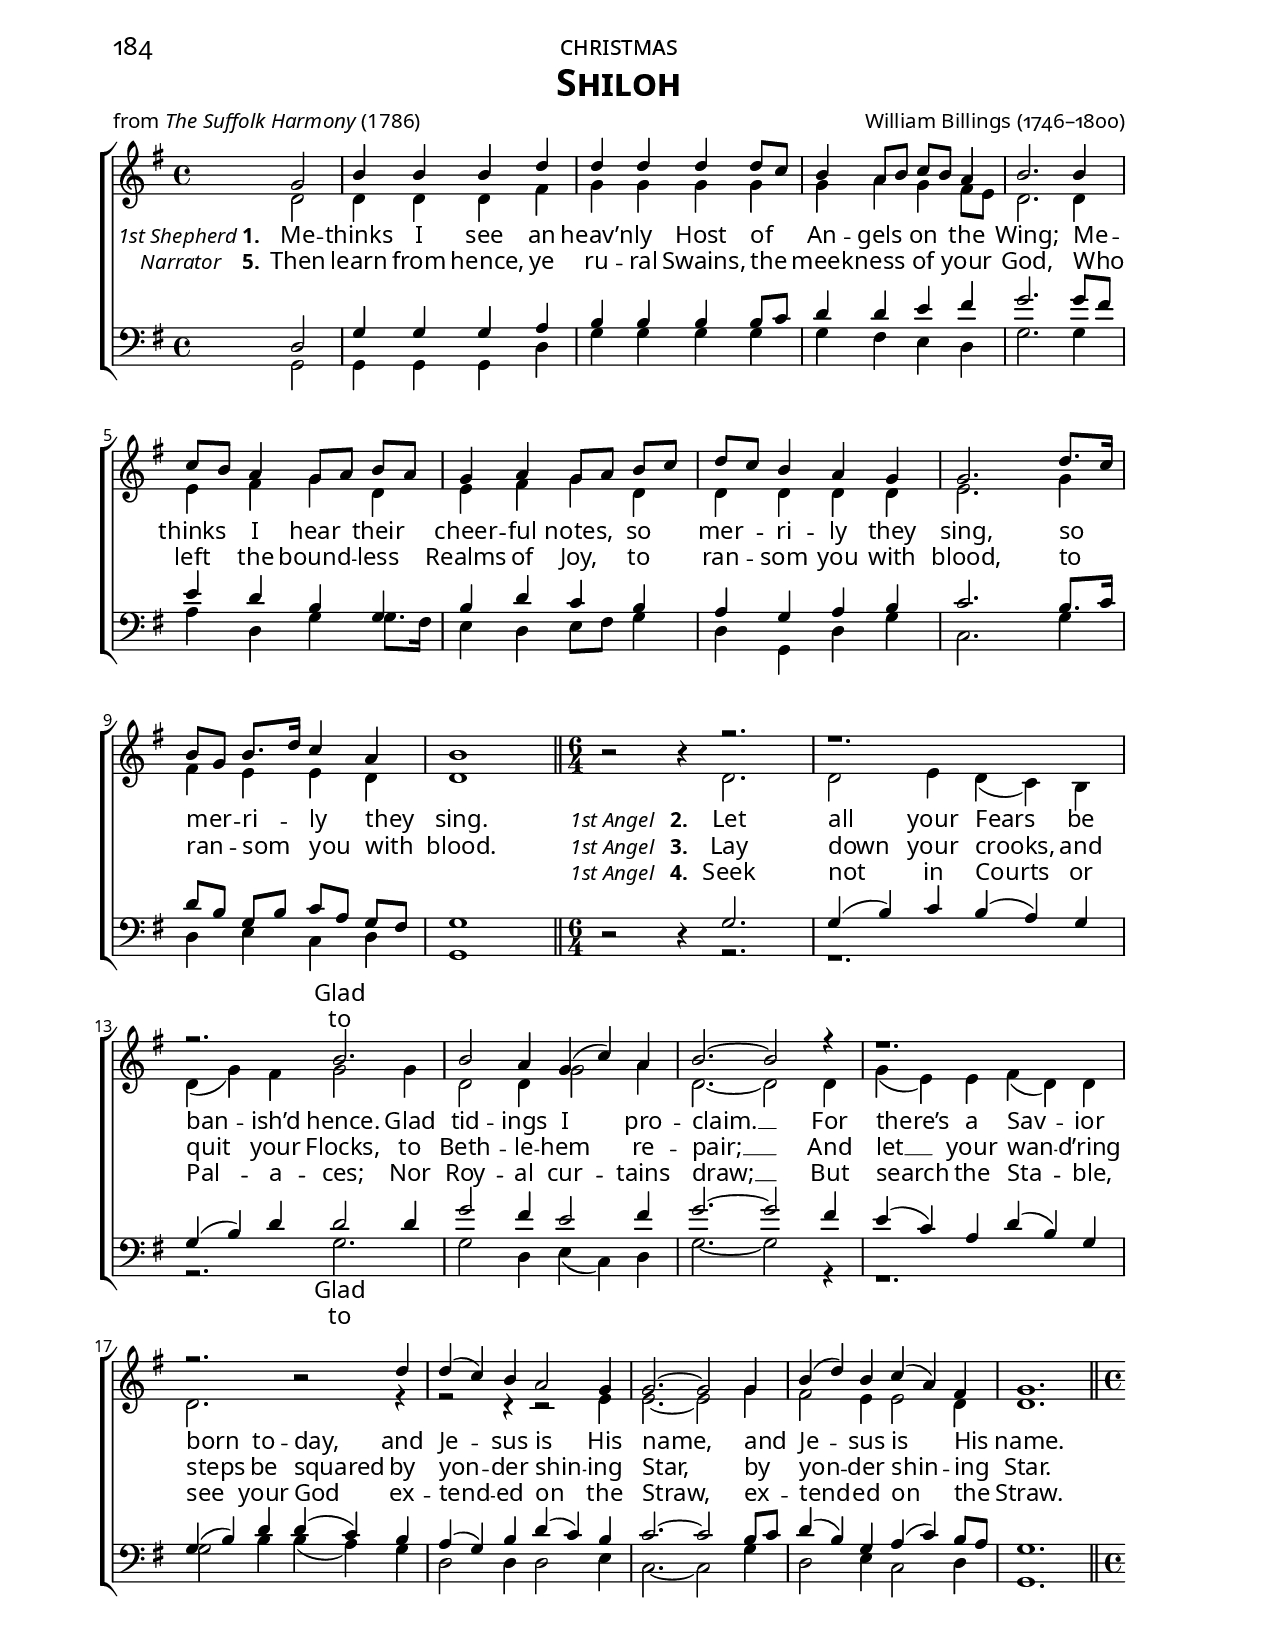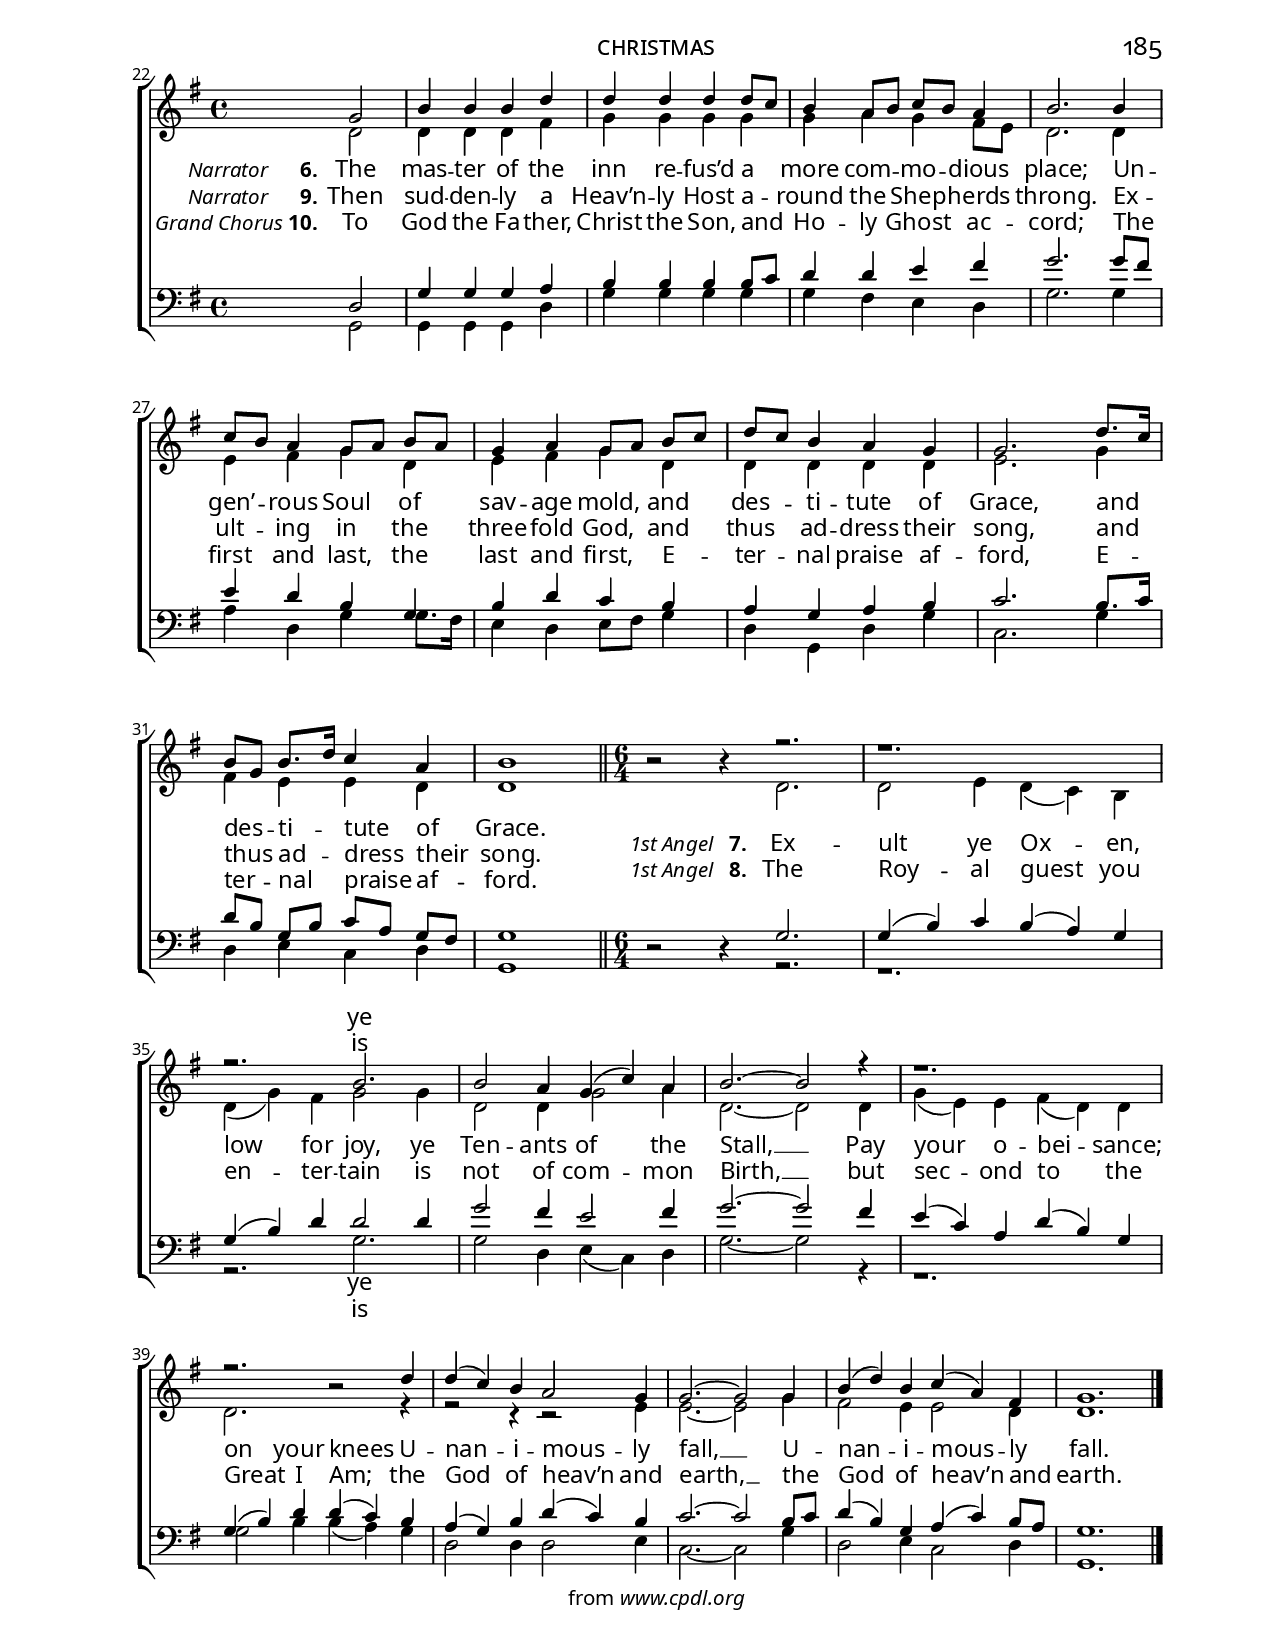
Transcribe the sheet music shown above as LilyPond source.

\version "2.14.2"
\include "util.ly"
\header {
  title = \markup{\override #'(font-name . "Garamond Premier Pro Semibold"){ \abs-fontsize #18 \smallCapsOldStyle"Shiloh"}}
  poet = \markup { "from" \italic "The Suffolk Harmony" "(1786)"}
  composer = \markup\oldStyleNum"William Billings (1746–1800)"
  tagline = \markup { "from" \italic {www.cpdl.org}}
}
\paper {
  %print-all-headers = ##t
  paper-height = 11\in
  paper-width = 8.5\in
  indent = 0\in
  %system-system-spacing = #'((basic-distance . 10) (padding . 0))
  system-system-spacing =
    #'((basic-distance . 0)
       (minimum-distance . 0)
       (padding . -5)
       (stretchability . 100))
  ragged-last-bottom = ##f
  ragged-bottom = ##f
  two-sided = ##t
  inner-margin = 1\in
  outer-margin = 0.75\in
  top-margin = 0.26\in
  bottom-margin = 0.25\in
  first-page-number = #184
  print-first-page-number = ##t
  headerLine = \markup{\override #'(font-name . "Garamond Premier Pro") \smallCapsOldStyle"christmas"}
  oddHeaderMarkup = \markup\fill-line{
     \override #'(font-name . "Garamond Premier Pro")\abs-fontsize #12.5
     \combine 
        \fill-line{"" \on-the-fly #print-page-number-check-first
        \oldStylePageNum""
        }
        \fill-line{\headerLine}
  }
  evenHeaderMarkup = \markup {
     \override #'(font-name . "Garamond Premier Pro")\abs-fontsize #12.5
     \combine
        \on-the-fly #print-page-number-check-first
        \oldStylePageNum""
        \fill-line{\headerLine}
  }
}
#(set-global-staff-size 18) \paper{ #(define fonts (make-pango-font-tree "Garamond Premier Pro" "Garamond Premier Pro" "Garamond Premier Pro" (/ 18 20))) }
global = {
  \key g \major
  \time 4/4
  \autoBeamOff
}

sopMusic = \relative c' {
  \repeat unfold 2 {
    \global
    \partial 2 g'2 |
    b4 b b d |
    d d d d8[ c] |
    b4 a8[ b] c[ b] a4 |
    b2. b4 |
    
    c8[ b] a4 g8[ a] b[ a] |
    g4 a g8[ a] b[ c] |
    d[ c] b4 a g |
    g2. d'8.[ c16] |
    b8[ g] b8.[ d16] c4 a |
    b1 \bar "||"
    
    \time 6/4 |
    b2\rest b4\rest r2. |
    r1. | \break
    r2. b2. |
    b2 a4 g( c) a |
    b2.~ b2 r4 |
    
    r1. |
    r2. b2\rest d4 |
    d( c) b a2 g4 |
    g2.~ g2 g4 |
    b( d) b c( a) fis |
    g1. \bar "||" \pageBreak
  }
  \bar "|."
}
sopWords = \lyricmode {
  \repeat unfold 34{\skip1}
  Glad
  \repeat unfold 17{\skip1}
  \repeat unfold 34{\skip1}
  ye
}
sopWordsII = \lyricmode {
  \repeat unfold 34{\skip1}
  to
  \repeat unfold 17{\skip1}
  \repeat unfold 34{\skip1}
  is
}
sopWordsIII = \lyricmode {
  \repeat unfold 34{\skip1}
  %Nor
}

altoMusic = \relative c' {
  \repeat unfold 2 {
    d2 |
    d4 d d fis |
    g g g g |
    g a g fis8[ e] |
    d2. d4 |
    
    e fis g d |
    e fis g d |
    d d d d |
    e2. g4 |
    fis e e d |
    
    d1 \bar "||"
    
    s2. d |
    d2 e4 d( c) b |
    d( g) fis g2 g4 |
    d2 d4  g2 a4 |
    d,2.~ d2 d4 |
    
    g( e) e fis( d) d |
    d2. s2 r4 |
    r2 r4 r2 e4 |
    e2.~ e2 g4 |
    fis2 e4 e2 d4 |
    d1. |
  }
}
dropLyrics = {
  \override LyricText #'extra-offset = #'(0 . -2.5)
  \override LyricHyphen #'extra-offset = #'(0 . -2.5)
  \override LyricExtender #'extra-offset = #'(0 . -2.5)
  \override StanzaNumber #'extra-offset = #'(0 . -2.5)
}
altoWords = {
  \dropLyricsIX
  \set stanza = \markup {\normal-text\italic " 1st Shepherd" "1."}
    \lyricmode {
    Me -- thinks I see an heav’n -- ly Host of An -- gels on the Wing;
    Me -- thinks I hear their cheer -- ful notes, so mer -- ri -- ly they sing,
    so mer -- ri -- ly they sing.
  }
  \set stanza = \markup {\normal-text\italic "1st Angel" "  2. "}
  \lyricmode {
    Let all your Fears be ban -- ish’d hence.
    Glad tid -- ings I pro -- claim. __
    For there’s a Sav -- ior born to -- day,
    and Je -- sus is His name,
    and Je -- sus is His name.
  }
  \set stanza = \markup {\normal-text\italic " Narrator     " "6."}
  \lyricmode {
    The mas -- ter of the inn re -- fus’d a more com -- mo -- dious place;
    Un -- gen’ -- rous Soul of sav -- age mold,
    and des -- ti -- tute of Grace,
    and des -- ti -- tute of Grace.
  }
  \dropLyrics
  \set stanza = \markup {\normal-text\italic "1st Angel" "  7. "}
  \lyricmode {
    Ex -- ult ye Ox -- en,
    \dropLyricsIX
    low for joy, ye Ten -- ants of the Stall, __
    Pay your o -- bei -- sance; on your knees
    U -- nan -- i -- mous -- ly fall, __
    U -- nan -- i -- mous -- ly fall.
  }
}
altoWordsII = {
  \dropLyricsIX
  \set stanza = \markup {\normal-text\italic " Narrator   " "5."}
  \lyricmode {
    Then learn from hence, ye ru -- ral Swains, the meek -- ness of your God,
    Who left the bound -- less Realms of Joy, to ran -- som you with blood,
    to ran -- som you with blood.
  }
  \set stanza = \markup {\normal-text\italic "1st Angel" "  3. "}
  \lyricmode {
    Lay down your crooks, and quit your Flocks,
    to Beth -- le -- hem re -- pair; __
    And let __ your wan -- d’ring steps be squared
    by yon -- der shin -- ing Star,
    by yon -- der shin -- ing Star.
  }
  \set stanza = \markup {\normal-text\italic " Narrator     " "9."}
  \lyricmode {
    Then sud -- den -- ly a Heav’n -- ly Host a -- round the Shep -- herds throng.
    Ex -- ult -- ing in the three -- fold God,
    and thus ad -- dress their song,
    and thus ad -- dress their song.
  }
  \dropLyrics
  \set stanza = \markup {\normal-text\italic "1st Angel" "  8. "}
  \lyricmode {
    The Roy -- al guest you
    \dropLyricsIX
    en -- ter -- tain is not of com -- mon Birth, __
    but sec -- ond to the Great I Am;
    the God of heav’n and earth,
__
    the God of heav’n and earth.
  }
}
altoWordsIII = {
  \dropLyricsIX
  \lyricmode {
    \repeat unfold 34{\skip1}
  }
  \set stanza = \markup {\normal-text\italic "1st Angel" "  4. "}
  \lyricmode {
    Seek not in Courts or Pal -- a -- ces;
    Nor Roy -- al cur -- tains draw; __
    But search the Sta -- ble, see your God
    ex -- tend -- ed on the Straw,
    ex -- tend -- ed on the Straw.
  }
  \set stanza = \markup {\normal-text\italic " Grand Chorus" "10."}
  \lyricmode {
    To God the Fa -- ther, Christ the Son, and Ho -- ly Ghost ac -- cord;
    The first and last, the last and first,
    E -- ter -- nal praise af -- ford,
    E -- ter -- nal praise af -- ford.
    
  }
}
altoWordsIV = \lyricmode {
  
  \set ignoreMelismata = ##t
}
altoWordsV = \lyricmode {
  \set stanza = #"5. "
  \set ignoreMelismata = ##t
}
altoWordsVI = \lyricmode {
  \set stanza = #"6. "
  \set ignoreMelismata = ##t
}
tenorMusic = \relative c {
  \repeat unfold 2 {
    d2 |
    g4 g g a |
    b b b b8[ c] |
    d4 d e fis |
    g2. g8[ fis] |
    
    e4 d b g |
    b d c b |
    a g a b |
    c2. b8.[ c16] |
    d8[ b] g[ b] c[ a] g[ fis] |
    g1 \bar "||"
    
    s2. g |
    g4( b) c b( a) g |
    g( b) d d2 d4 |
    g2 fis4 e2 fis4 |
    g2.~ g2 fis4 |
    
    e( c) a d( b) g |
    g( b) d d( c) b |
    a( g) b d( c) b |
    c2.~ c2 b8[ c] |
    d4( b) g a( c) b8[ a] |
    g1. |
  }
}
tenorWords = \lyricmode {

}

bassMusic = \relative c {
  \repeat unfold 2 {
    g2 |
    g4 g g d' |
    g g g g |
    g fis e d |
    g2. g4 |
    
    a d, g g8.[ fis16] |
    e4 d e8[ fis] g4 |
    d g, d' g |
    c,2. g'4 |
    d e c d |
    g,1 \bar "||"
    
    d'2\rest d4\rest r2. |
    r1. |
    r2. g |
    g2 d4 e( c) d |
    g2.~ g2 r4 |
    
    r1. |
    g2 b4 b( a) g |
    d2 d4 d2 e4 |
    c2.~ c2 g'4 |
    d2 e4 c2 d4 |
    g,1. |
  }
}
bassWords = \lyricmode {
  \repeat unfold 34{\skip1}
  Glad
  \repeat unfold 20{\skip1}
  \repeat unfold 34{\skip1}
  ye
}
bassWordsII = \lyricmode {
  \repeat unfold 34{\skip1}
  to
  \repeat unfold 20{\skip1}
  \repeat unfold 34{\skip1}
  is
}
bassWordsIII = \lyricmode {
  \repeat unfold 34{\skip1}
  %Nor
}

pianoRH = \relative c' {
  
}
pianoLH = \relative c' {
  
}

\score {
  <<
   \new ChoirStaff <<
    \new Staff = women <<
      \set Staff.explicitKeySignatureVisibility = #end-of-line-invisible
      \new Voice = "sopranos" { \voiceOne << \global \sopMusic >> }
      \new Voice = "altos" { \voiceTwo << \global \altoMusic >> }
    >>
   \new Staff = men <<
      \set Staff.explicitKeySignatureVisibility = #end-of-line-invisible
      \clef bass
      \new Voice = "tenors" { \voiceOne << \global \tenorMusic >> }
      \new Voice = "basses" { \voiceTwo << \global \bassMusic >> }
    >>
    \new Lyrics \with { alignAboveContext = #"women" \override VerticalAxisGroup #'nonstaff-relatedstaff-spacing = #'((padding . 0.2))} \lyricsto "sopranos" \sopWords
    \new Lyrics \with { alignAboveContext = #"women" \override VerticalAxisGroup #'nonstaff-relatedstaff-spacing = #'((padding . 0.2))} \lyricsto "sopranos" \sopWordsII
    \new Lyrics \with { alignAboveContext = #"women" \override VerticalAxisGroup #'nonstaff-relatedstaff-spacing = #'((padding . 0.2))} \lyricsto "sopranos" \sopWordsIII
    \new Lyrics = "altosVI"  \with { alignBelowContext = #"women" } \lyricsto "tenors" \altoWordsVI
    \new Lyrics = "altosV"  \with { alignBelowContext = #"women" } \lyricsto "tenors" \altoWordsV
    \new Lyrics = "altosIV"  \with { alignBelowContext = #"women" } \lyricsto "tenors" \altoWordsIV
    \new Lyrics = "altosIII"  \with { alignBelowContext = #"women" } \lyricsto "tenors" \altoWordsIII
    \new Lyrics = "altosII"  \with { alignBelowContext = #"women" } \lyricsto "tenors" \altoWordsII
    \new Lyrics = "altos"  \with { alignBelowContext = #"women" \override VerticalAxisGroup #'nonstaff-relatedstaff-spacing = #'((padding . -0.5))} \lyricsto "tenors" \altoWords
    \new Lyrics \with { alignAboveContext = #"men" \override VerticalAxisGroup #'nonstaff-relatedstaff-spacing = #'((basic-distance . 1)) } \lyricsto "tenors" \tenorWords
    \new Lyrics \with { alignBelowContext = #"men" \override VerticalAxisGroup #'nonstaff-relatedstaff-spacing = #'((basic-distance . 1)) } \lyricsto "basses" \bassWordsIII
    \new Lyrics \with { alignBelowContext = #"men" \override VerticalAxisGroup #'nonstaff-relatedstaff-spacing = #'((basic-distance . 1)) } \lyricsto "basses" \bassWordsII
    \new Lyrics \with { alignBelowContext = #"men" \override VerticalAxisGroup #'nonstaff-relatedstaff-spacing = #'((padding . 0.4)) } \lyricsto "basses" \bassWords
  >>
%    \new PianoStaff << \new Staff { \new Voice { \pianoRH } } \new Staff { \clef "bass" \pianoLH } >>
  >>
  \layout {
  \context {
    \Lyrics
    \override LyricText #'font-size = #1.3
  }
    \context {
      \Score
      %\override SpacingSpanner #'base-shortest-duration = #(ly:make-moment 1 8)
      %\override SpacingSpanner #'common-shortest-duration = #(ly:make-moment 1 4)
    }
    \context {
      % Remove all empty staves
      % \Staff \RemoveEmptyStaves \override VerticalAxisGroup #'remove-first = ##t
    }
    \context {
      \Lyrics
      \override LyricText #'X-offset = #center-on-word
    }
  }
}

